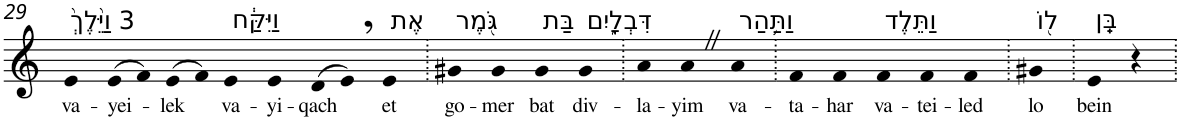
**kern	**text
*part1	*part1
*staff1	*staff1
*I"Piano	*
*I'Pno	*
!!LO:PB:g=z
*clefG2	*
*k[]	*
=29	=29
!LO:TX:a:t=3 וַיֵּ֙לֶךְ֙	!
!	!LO:LY:b
4e	va-
!	!LO:LY:b
(>8e	-yei-
8f)	.
!	!LO:LY:b
(>8e	-lek
8f)	.
!LO:TX:a:t=וַיִּקַּ֔ח	!
!	!LO:LY:b
4e	va-
!	!LO:LY:b
4e	-yi-
!	!LO:LY:b
(>8d	-qach
8e,)	.
!LO:TX:a:t=אֶת	!
!	!LO:LY:b
4e	et
=30.	=30.
!LO:TX:a:t=גֹּ֖מֶר	!
!	!LO:LY:b
4g#X	go-
!	!LO:LY:b
4g#	-mer
!LO:TX:a:t=בַּת	!
!	!LO:LY:b
4g#	bat
!LO:TX:a:t=דִּבְלָ֑יִם	!
!	!LO:LY:b
4g#	div-
=31.	=31.
!	!LO:LY:b
4a	-la-
!	!LO:LY:b
4aZ	-yim
!LO:TX:a:t=וַתַּ֥הַר	!
!	!LO:LY:b
4a	va-
=32.	=32.
!	!LO:LY:b
4f	-ta-
!	!LO:LY:b
4f	-har
!LO:TX:a:t=וַתֵּלֶד	!
!	!LO:LY:b
4f	va-
!	!LO:LY:b
4f	-tei-
!	!LO:LY:b
4f	-led
=33.	=33.
!LO:TX:a:t=ל֖וֹ	!
!	!LO:LY:b
4g#X	lo
=34.	=34.
!LO:TX:a:t=בֵּֽן	!
!	!LO:LY:b
4e	bein
4r	.
=.	=.
*-	*-
